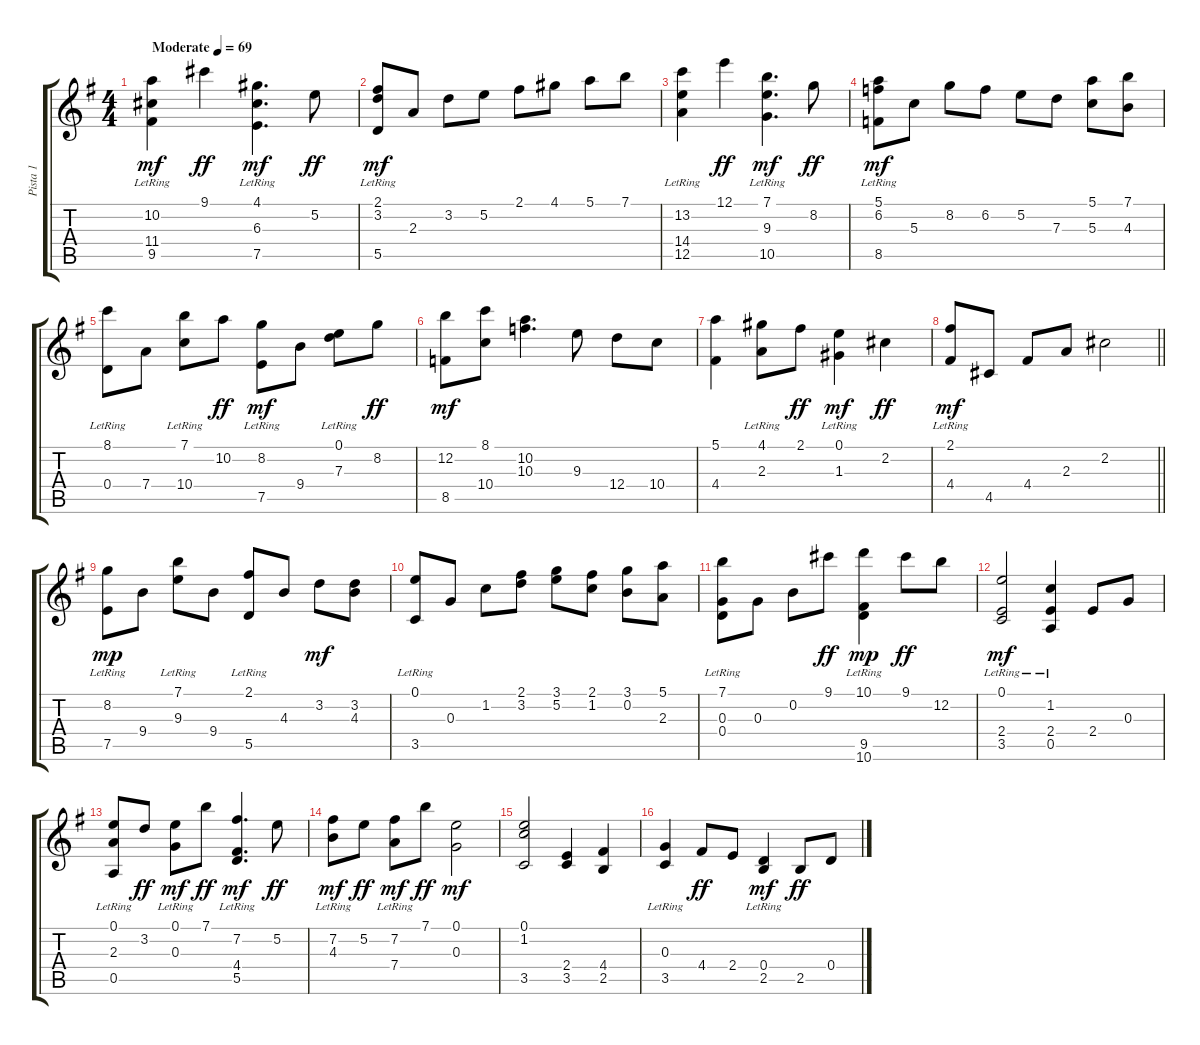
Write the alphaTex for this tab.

\track ("Pista 1" "Pista 1") {instrument acousticguitarsteel}
\staff {score tabs}
\tuning (E4 B3 G3 D3 A2 E2) {hide}
\ts (4 4)
\tempo (69 "Moderate")
\clef g2
\ks eminor
(10.2 11.4 9.5{lr}).4{dy mf instrument acousticguitarsteel} 9.1.4{dy ff} (4.1 6.3{lr} 7.5{lr}).4{d dy mf} 5.2.8{dy ff} |
(2.1{lr} 3.2{lr} 5.5).8{dy mf} 2.3.8 3.2.8 5.2.8 2.1.8 4.1.8 5.1.8 7.1.8 |
(13.2 14.4{lr} 12.5{lr}).4 12.1.4{dy ff} (7.1 9.3{lr} 10.5{lr}).4{d dy mf} 8.2.8{dy ff} |
(5.1{lr} 6.2{lr} 8.5).8{dy mf} 5.3.8 8.2.8 6.2.8 5.2.8 7.3.8 (5.1 5.3).8 (7.1 4.3).8 |
(8.1{lr} 0.4{lr}).8 7.4.8 (7.1 10.4{lr}).8 10.2.8{dy ff} (8.2{lr} 7.5).8{dy mf} 9.4.8 (0.1 7.3{lr}).8 8.2.8{dy ff} |
(12.2 8.5).8{dy mf} (8.1 10.4).8 (10.2 10.3).4{d} 9.3.8 12.4.8 10.4.8 |
(5.1 4.4).4 (4.1 2.3{lr}).8 2.1.8{dy ff} (0.1 1.3{lr}).4{dy mf} 2.2.4{dy ff} |
\barLineRight lightlight
(2.1{lr} 4.4).8{dy mf} 4.5.8 4.4.8 2.3.8 2.2.2 |
(8.2{lr} 7.5).8{dy mp} 9.4.8 (7.1{lr} 9.3).8 9.4.8 (2.1{lr} 5.5).8 4.3.8 3.2.8{dy mf} (3.2 4.3).8 |
(0.1{lr} 3.5{lr}).8 0.3.8 1.2.8 (2.1 3.2).8 (3.1 5.2).8 (2.1 1.2).8 (3.1 0.2).8 (5.1 2.3).8 |
(7.1{lr} 0.3 0.4{lr}).8 0.3.8 0.2.8 9.1.8{dy ff} (10.1 9.5{lr} 10.6{lr}).4{dy mp} 9.1.8{dy ff} 12.2.8 |
(0.1{lr} 2.4 3.5).2{dy mf} (1.2 2.4 0.5{lr}).4 2.4.8 0.3.8 |
(0.1 2.3{lr} 0.5{lr}).8 3.2.8{dy ff} (0.1 0.3{lr}).8{dy mf} 7.1.8{dy ff} (7.2 4.4{lr} 5.5{lr}).4{d dy mf} 5.2.8{dy ff} |
(7.2 4.3{lr}).8{dy mf} 5.2.8{dy ff} (7.2 7.4{lr}).8{dy mf} 7.1.8{dy ff} (0.1 0.3).2{dy mf} |
(0.1 1.2 3.5).2 (2.4 3.5).4 (4.4 2.5).4 |
(0.3 3.5{lr}).4 4.4.8{dy ff} 2.4.8 (0.4 2.5{lr}).4{dy mf} 2.5.8{dy ff} 0.4.8
